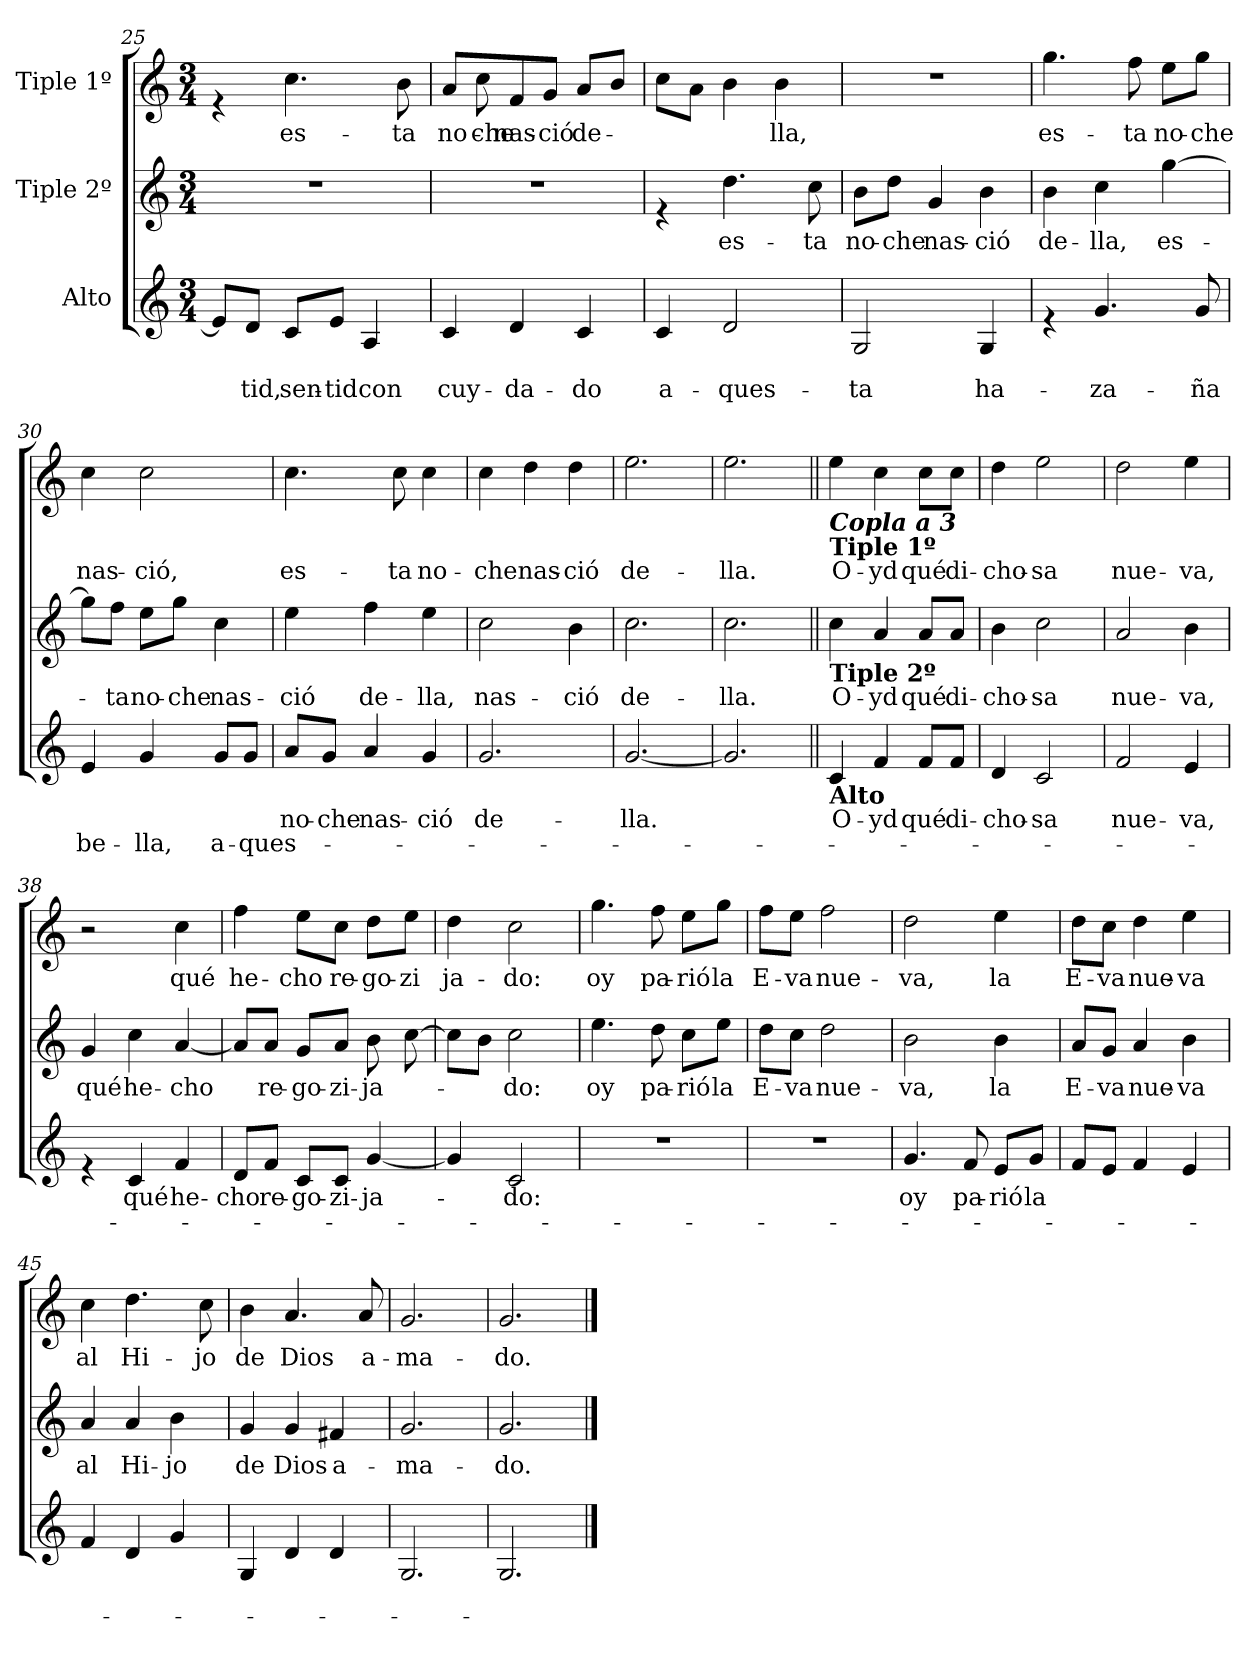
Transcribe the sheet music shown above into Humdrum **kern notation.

**kern	**text	**text	**kern	**text	**kern	**text
*part3	*part3	*part3	*part2	*part2	*part1	*part1
*staff3	*staff3	*staff3	*staff2	*staff2	*staff1	*staff1
*I"Alto	*	*	*I"Tiple 2º	*	*I"Tiple 1º	*
*clefG2	*	*	*clefG2	*	*clefG2	*
*k[]	*	*	*k[]	*	*k[]	*
*C:	*	*	*C:	*	*C:	*
*M3/4	*	*	*M3/4	*	*M3/4	*
=25	=25	=25	=25	=25	=25	=25
8e/L]	.	.	2.r	.	4re	.
!	!	!LO:LY:b	!	!	!	!
8d/J	.	-tid,	.	.	.	.
!	!	!LO:LY:b	!	!	!	!LO:LY:b
8c/L	.	sen-	.	.	4.cc\	es-
!	!	!LO:LY:b	!	!	!	!
8e/J	.	-tid	.	.	.	.
!	!	!LO:LY:b	!	!	!	!
4A/	.	con	.	.	.	.
!	!	!	!	!	!	!LO:LY:b
.	.	.	.	.	8b\	-ta
!!LO:LB:g=z
=26	=26	=26	=26	=26	=26	=26
!	!	!LO:LY:b	!	!	!	!LO:LY:b
*	*	*	*	*	*^	*
4c/	.	cuy-	2.r	.	8a/L	8ryy	no-
!	!	!	!	!	!	!	!LO:LY:b
.	.	.	.	.	8ryy	8cc\	che
!	!	!LO:LY:b	!	!	!	!	!LO:LY:b
4d/	.	-da-	.	.	8f/	4ryy	-nas-
!	!	!	!	!	!	!	!LO:LY:b
.	.	.	.	.	8g/J	.	-ció
!	!	!LO:LY:b	!	!	!	!	!LO:LY:b
4c/	.	-do	.	.	4ryy	8a/L	de-
.	.	.	.	.	.	8b/J	.
=27	=27	=27	=27	=27	=27	=27	=27
!	!	!LO:LY:b	!	!	!	!	!
*	*	*	*	*	*v	*v	*
4c/	.	a-	4re	.	8cc\L	.
.	.	.	.	.	8a\J	.
!	!	!LO:LY:b	!	!LO:LY:b	!	!
2d/	.	-ques-	4.dd\	es-	4b\	.
!	!	!	!	!	!	!LO:LY:b
.	.	.	.	.	4b\	-lla,
!	!	!	!	!LO:LY:b	!	!
.	.	.	8cc\	-ta	.	.
=28	=28	=28	=28	=28	=28	=28
!	!	!LO:LY:b	!	!LO:LY:b	!	!
2G/	.	-ta	8b\L	no-	2.r	.
!	!	!	!	!LO:LY:b	!	!
.	.	.	8dd\J	-che	.	.
!	!	!	!	!LO:LY:b	!	!
.	.	.	4g/	nas-	.	.
!	!	!LO:LY:b	!	!LO:LY:b	!	!
4G/	.	ha-	4b\	-ció	.	.
=29	=29	=29	=29	=29	=29	=29
!	!	!	!	!LO:LY:b	!	!LO:LY:b
4re	.	.	4b\	de-	4.gg\	es-
!	!	!LO:LY:b	!	!LO:LY:b	!	!
4.g/	.	-za-	4cc\	-lla,	.	.
!	!	!	!	!	!	!LO:LY:b
.	.	.	.	.	8ff\	-ta
!	!	!	!	!LO:LY:b	!	!LO:LY:b
.	.	.	[>4gg\	es-	8ee\L	no-
!	!	!LO:LY:b	!	!	!	!LO:LY:b
8g/	.	-ña	.	.	8gg\J	-che
=30	=30	=30	=30	=30	=30	=30
!	!	!LO:LY:b	!	!	!	!LO:LY:b
4e/	.	be-	8gg\L]	.	4cc\	nas-
!	!	!	!	!LO:LY:b	!	!
.	.	.	8ff\J	-ta	.	.
!	!	!LO:LY:b	!	!LO:LY:b	!	!LO:LY:b
4g/	.	-lla,	8ee\L	no-	2cc\	-ció,
!	!	!	!	!LO:LY:b	!	!
.	.	.	8gg\J	-che	.	.
!	!	!LO:LY:b	!	!LO:LY:b	!	!
8g/L	.	a-	4cc\	nas-	.	.
!	!	!LO:LY:b	!	!	!	!
8g/J	.	-ques-	.	.	.	.
!!LO:LB:g=z
=31	=31	=31	=31	=31	=31	=31
!	!LO:LY:b	!	!	!LO:LY:b	!	!LO:LY:b
8a/L	no-	.	4ee\	-ció	4.cc\	es-
!	!LO:LY:b	!	!	!	!	!
8g/J	-che	.	.	.	.	.
!	!LO:LY:b	!	!	!LO:LY:b	!	!
4a/	nas-	.	4ff\	de-	.	.
!	!	!	!	!	!	!LO:LY:b
.	.	.	.	.	8cc\	-ta
!	!LO:LY:b	!	!	!LO:LY:b	!	!LO:LY:b
4g/	-ció	.	4ee\	-lla,	4cc\	no-
=32	=32	=32	=32	=32	=32	=32
!	!LO:LY:b	!	!	!LO:LY:b	!	!LO:LY:b
2.g/	de-	.	2cc\	nas-	4cc\	-che
!	!	!	!	!	!	!LO:LY:b
.	.	.	.	.	4dd\	nas-
!	!	!	!	!LO:LY:b	!	!LO:LY:b
.	.	.	4b\	-ció	4dd\	-ció
=33	=33	=33	=33	=33	=33	=33
!	!LO:LY:b	!	!	!LO:LY:b	!	!LO:LY:b
[<2.g/	-lla.	.	2.cc\	de-	2.ee\	de-
=34	=34	=34	=34	=34	=34	=34
!	!	!	!	!LO:LY:b	!	!LO:LY:b
2.g/]	.	.	2.cc\	-lla.	2.ee\	-lla.
!!LO:LB:g=z
=35||	=35||	=35||	=35||	=35||	=35||	=35||
!	!	!	!	!	!LO:TX:b:Bi:t=Copla a 3	!
!	!	!	!	!	!LO:TX:b:B:t=Tiple 1º	!
!	!	!	!LO:TX:b:B:t=Tiple 2º	!	!	!
!LO:TX:b:B:t=Alto	!	!	!	!	!	!
!	!LO:LY:b	!	!	!LO:LY:b	!	!LO:LY:b
4c/	O-	.	4cc\	O-	4ee\	O-
!	!LO:LY:b	!	!	!LO:LY:b	!	!LO:LY:b
4f/	-yd	.	4a/	-yd	4cc\	-yd
!	!LO:LY:b	!	!	!LO:LY:b	!	!LO:LY:b
8f/L	qué	.	8a/L	qué	8cc\L	qué
!	!LO:LY:b	!	!	!LO:LY:b	!	!LO:LY:b
8f/J	di-	.	8a/J	di-	8cc\J	di-
=36	=36	=36	=36	=36	=36	=36
!	!LO:LY:b	!	!	!LO:LY:b	!	!LO:LY:b
4d/	-cho-	.	4b\	-cho-	4dd\	-cho-
!	!LO:LY:b	!	!	!LO:LY:b	!	!LO:LY:b
2c/	-sa	.	2cc\	-sa	2ee\	-sa
=37	=37	=37	=37	=37	=37	=37
!	!LO:LY:b	!	!	!LO:LY:b	!	!LO:LY:b
2f/	nue-	.	2a/	nue-	2dd\	nue-
!	!LO:LY:b	!	!	!LO:LY:b	!	!LO:LY:b
4e/	-va,	.	4b\	-va,	4ee\	-va,
=38	=38	=38	=38	=38	=38	=38
!	!	!	!	!LO:LY:b	!	!
4re	.	.	4g/	qué	2r	.
!	!LO:LY:b	!	!	!LO:LY:b	!	!
4c/	qué	.	4cc\	he-	.	.
!	!LO:LY:b	!	!	!LO:LY:b	!	!LO:LY:b
4f/	he-	.	[<4a/	-cho	4cc\	qué
=39	=39	=39	=39	=39	=39	=39
!	!LO:LY:b	!	!	!	!	!LO:LY:b
8d/L	-cho	.	8a/L]	.	4ff\	he-
!	!LO:LY:b	!	!	!LO:LY:b	!	!
8f/J	re-	.	8a/J	re-	.	.
!	!LO:LY:b	!	!	!LO:LY:b	!	!LO:LY:b
8c/L	-go-	.	8g/L	-go-	8ee\L	-cho
!	!LO:LY:b	!	!	!LO:LY:b	!	!LO:LY:b
8c/J	-zi-	.	8a/J	-zi-	8cc\J	re-
!	!LO:LY:b	!	!	!LO:LY:b	!	!LO:LY:b
[<4g/	-ja-	.	8b\	-ja-	8dd\L	-go-
!	!	!	!	!	!	!LO:LY:b
.	.	.	[>8cc\	.	8ee\J	-zi
!!LO:PB:g=z
=40	=40	=40	=40	=40	=40	=40
!	!	!	!	!	!	!LO:LY:b
4g/]	.	.	8cc\L]	.	4dd\	ja-
.	.	.	8b\J	.	.	.
!	!LO:LY:b	!	!	!LO:LY:b	!	!LO:LY:b
2c/	-do:	.	2cc\	-do:	2cc\	-do:
=41	=41	=41	=41	=41	=41	=41
!	!	!	!	!LO:LY:b	!	!LO:LY:b
2.r	.	.	4.ee\	oy	4.gg\	oy
!	!	!	!	!LO:LY:b	!	!LO:LY:b
.	.	.	8dd\	pa-	8ff\	pa-
!	!	!	!	!LO:LY:b	!	!LO:LY:b
.	.	.	8cc\L	-rió	8ee\L	-rió
!	!	!	!	!LO:LY:b	!	!LO:LY:b
.	.	.	8ee\J	la	8gg\J	la
=42	=42	=42	=42	=42	=42	=42
!	!	!	!	!LO:LY:b	!	!LO:LY:b
2.r	.	.	8dd\L	E-	8ff\L	E-
!	!	!	!	!LO:LY:b	!	!LO:LY:b
.	.	.	8cc\J	-va	8ee\J	-va
!	!	!	!	!LO:LY:b	!	!LO:LY:b
.	.	.	2dd\	nue-	2ff\	nue-
=43	=43	=43	=43	=43	=43	=43
!	!LO:LY:b	!	!	!LO:LY:b	!	!LO:LY:b
4.g/	oy	.	2b\	-va,	2dd\	-va,
!	!LO:LY:b	!	!	!	!	!
8f/	pa-	.	.	.	.	.
!	!LO:LY:b	!	!	!LO:LY:b	!	!LO:LY:b
8e/L	-rió	.	4b\	la	4ee\	la
!	!LO:LY:b	!	!	!	!	!
8g/J	la	.	.	.	.	.
!!LO:LB:g=z
=44	=44	=44	=44	=44	=44	=44
!	!	!	!	!LO:LY:b	!	!LO:LY:b
8f/L	.	.	8a/L	E-	8dd\L	E-
!	!	!	!	!LO:LY:b	!	!LO:LY:b
8e/J	.	.	8g/J	-va	8cc\J	-va
!	!	!	!	!LO:LY:b	!	!LO:LY:b
4f/	.	.	4a/	nue-	4dd\	nue-
!	!	!	!	!LO:LY:b	!	!LO:LY:b
4e/	.	.	4b\	-va	4ee\	-va
=45	=45	=45	=45	=45	=45	=45
!	!	!	!	!LO:LY:b	!	!LO:LY:b
4f/	.	.	4a/	al	4cc\	al
!	!	!	!	!LO:LY:b	!	!LO:LY:b
4d/	.	.	4a/	Hi-	4.dd\	Hi-
!	!	!	!	!LO:LY:b	!	!
4g/	.	.	4b\	-jo	.	.
!	!	!	!	!	!	!LO:LY:b
.	.	.	.	.	8cc\	-jo
=46	=46	=46	=46	=46	=46	=46
!	!	!	!	!LO:LY:b	!	!LO:LY:b
4G/	.	.	4g/	de	4b\	de
!	!	!	!	!LO:LY:b	!	!LO:LY:b
4d/	.	.	4g/	Dios	4.a/	Dios
!	!	!	!	!LO:LY:b	!	!
4d/	.	.	4f#X/	a-	.	.
!	!	!	!	!	!	!LO:LY:b
.	.	.	.	.	8a/	a-
=47	=47	=47	=47	=47	=47	=47
!	!	!	!	!LO:LY:b	!	!LO:LY:b
2.G/	.	.	2.g/	-ma-	2.g/	-ma-
=48	=48	=48	=48	=48	=48	=48
!	!	!	!	!LO:LY:b	!	!LO:LY:b
2.G/	.	.	2.g/	-do.	2.g/	-do.
==	==	==	==	==	==	==
*-	*-	*-	*-	*-	*-	*-
